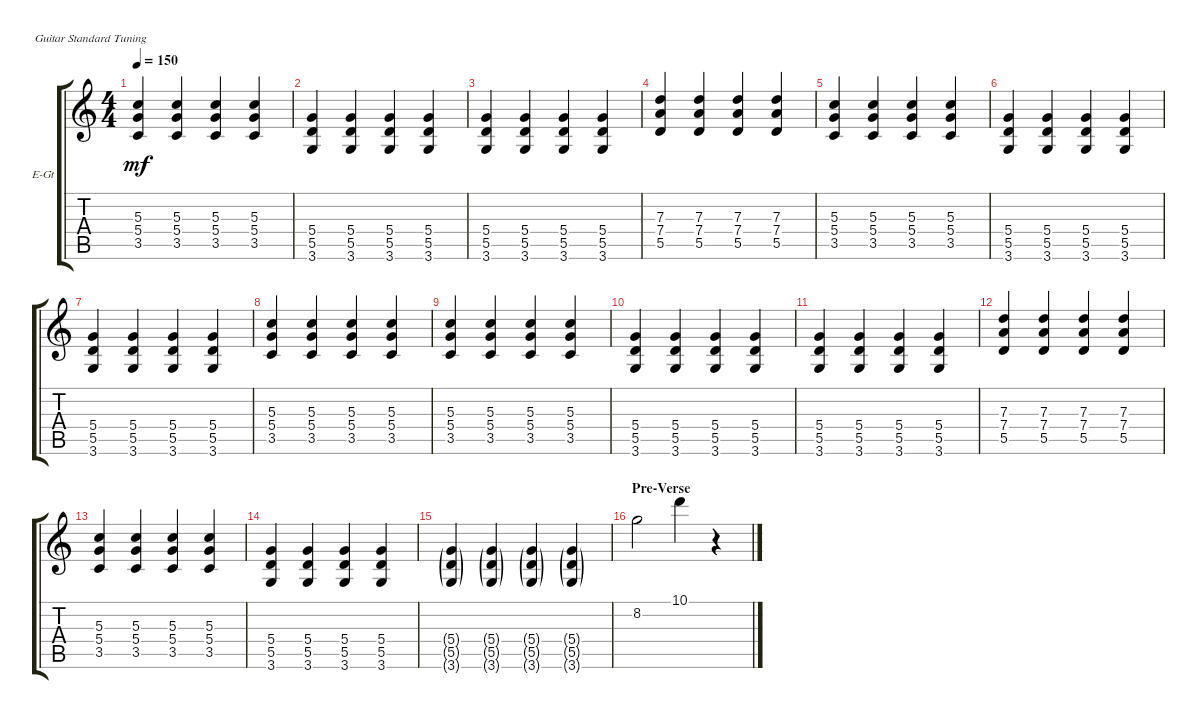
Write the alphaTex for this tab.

\defaultSystemsLayout 4
\bracketExtendMode groupsimilarinstruments
\firstSystemTrackNameOrientation horizontal
\otherSystemsTrackNameOrientation horizontal
\track ("Melody" "E-Gt") {instrument distortionguitar}
\staff {score tabs}
\tuning (E4 B3 G3 D3 A2 E2)
\ts (4 4)
\tempo 150
\clef g2
\scale
0.333333
\ks c
(5.3 5.4 3.5).4{dy mf} (5.3 5.4 3.5).4 (5.3 5.4 3.5).4 (5.3 5.4 3.5).4 |
\scale
0.333333 (3.6 5.5 5.4).4 (3.6 5.5 5.4).4 (3.6 5.5 5.4).4 (3.6 5.5 5.4).4 |
\scale
0.333333 (3.6 5.5 5.4).4 (3.6 5.5 5.4).4 (3.6 5.5 5.4).4 (3.6 5.5 5.4).4 |
\scale
0.333333 (7.4 5.5 7.3).4 (7.4 5.5 7.3).4 (7.4 5.5 7.3).4 (7.4 5.5 7.3).4 |
\scale
0.333333 (5.3 5.4 3.5).4 (5.3 5.4 3.5).4 (5.3 5.4 3.5).4 (5.3 5.4 3.5).4 |
\scale
0.333333 (3.6 5.5 5.4).4 (3.6 5.5 5.4).4 (3.6 5.5 5.4).4 (3.6 5.5 5.4).4 |
\scale
0.333333 (3.6 5.5 5.4).4 (3.6 5.5 5.4).4 (3.6 5.5 5.4).4 (3.6 5.5 5.4).4 |
\scale
0.333333 (5.3 5.4 3.5).4 (5.3 5.4 3.5).4 (5.3 5.4 3.5).4 (5.3 5.4 3.5).4 |
\scale
0.333333 (5.3 5.4 3.5).4 (5.3 5.4 3.5).4 (5.3 5.4 3.5).4 (5.3 5.4 3.5).4 |
\scale
0.333333 (3.6 5.5 5.4).4 (3.6 5.5 5.4).4 (3.6 5.5 5.4).4 (3.6 5.5 5.4).4 |
\scale
0.333333 (3.6 5.5 5.4).4 (3.6 5.5 5.4).4 (3.6 5.5 5.4).4 (3.6 5.5 5.4).4 |
\scale
0.333333 (7.4 5.5 7.3).4 (7.4 5.5 7.3).4 (7.4 5.5 7.3).4 (7.4 5.5 7.3).4 |
\scale
0.333333 (5.3 5.4 3.5).4 (5.3 5.4 3.5).4 (5.3 5.4 3.5).4 (5.3 5.4 3.5).4 |
\scale
0.333333 (3.6 5.5 5.4).4 (3.6 5.5 5.4).4 (3.6 5.5 5.4).4 (3.6 5.5 5.4).4 |
\scale
0.333333 (3.6{g} 5.5{g} 5.4{g}).4 (3.6{g} 5.5{g} 5.4{g}).4 (3.6{g} 5.5{g} 5.4{g}).4 (3.6{g} 5.5{g} 5.4{g}).4 |
\section ("" "Pre-Verse")
\scale
0.333333 8.2.2 10.1.4 r.4
